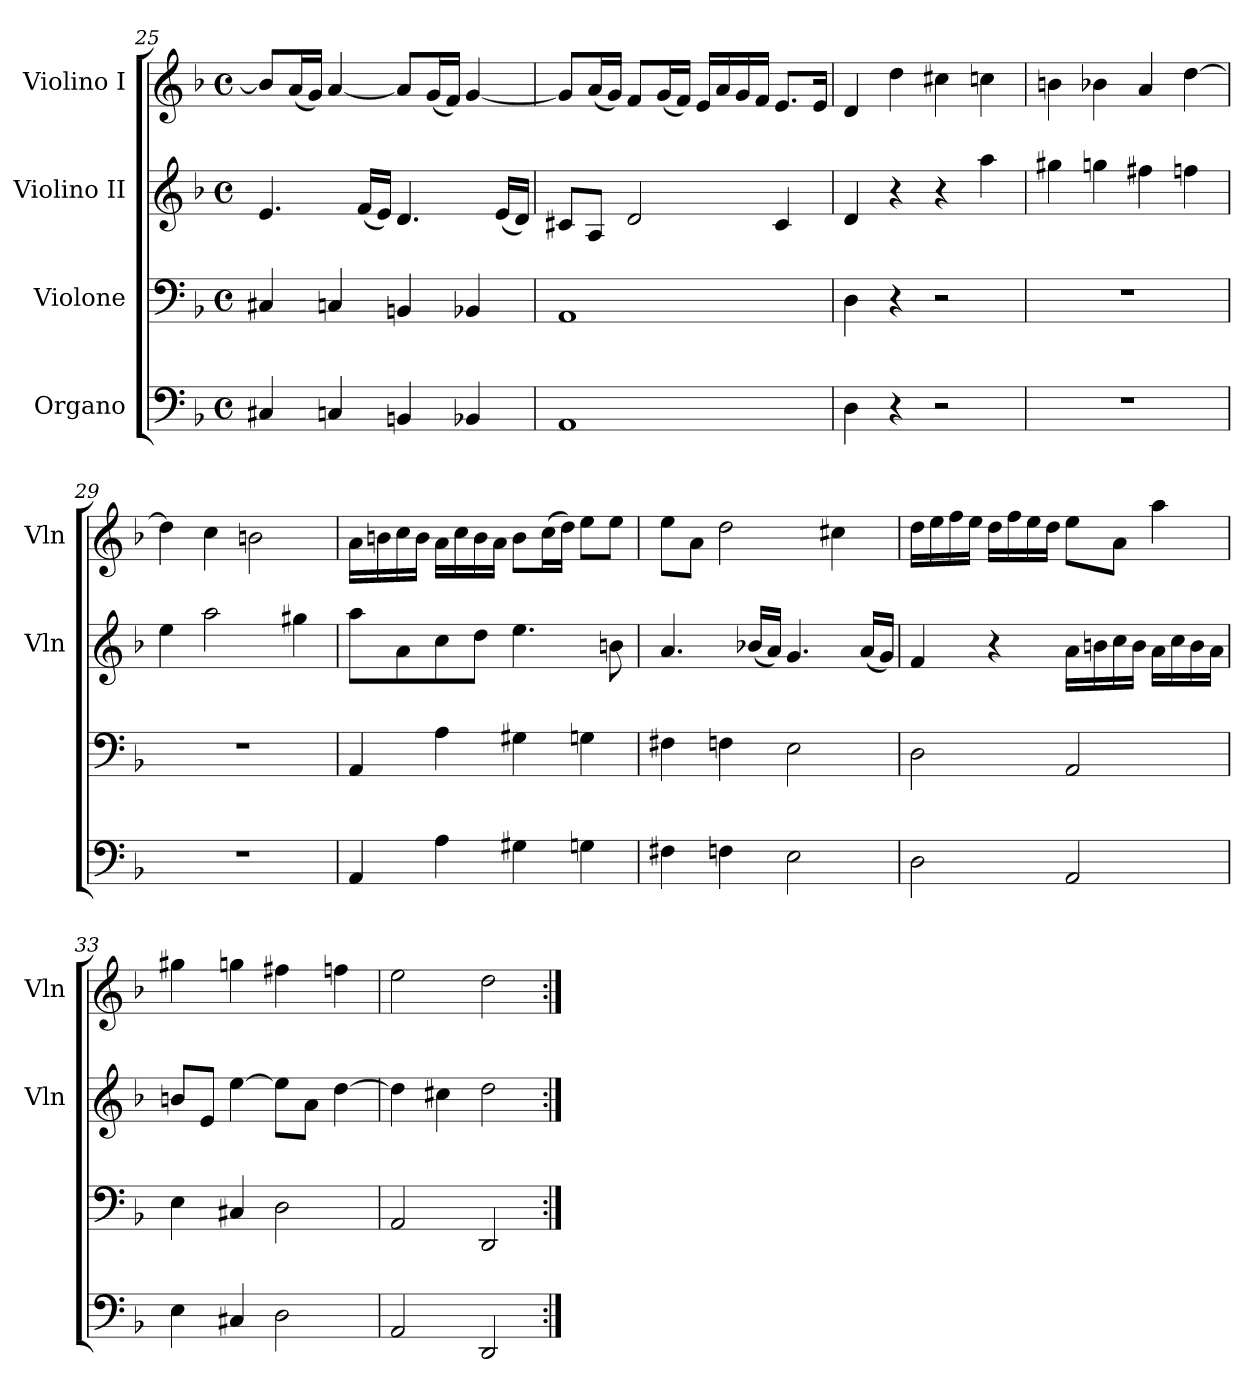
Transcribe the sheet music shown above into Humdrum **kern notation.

**kern	**kern	**kern	**kern
*part4	*part3	*part2	*part1
*staff4	*staff3	*staff2	*staff1
*I"Organo	*I"Violone	*I"Violino II	*I"Violino I
*	*	*I'Vln	*I'Vln
*clefF4	*clefF4	*clefG2	*clefG2
*k[b-]	*k[b-]	*k[b-]	*k[b-]
*d:	*d:	*d:	*d:
*M4/4	*M4/4	*M4/4	*M4/4
*met(c)	*met(c)	*met(c)	*met(c)
=25	=25	=25	=25
4C#X	4C#X	4.e	8b-L]
.	.	.	(16aL
.	.	.	16gJJ)
4Cn	4Cn	.	[4a
.	.	(16fLL	.
.	.	16eJJ)	.
4BBn	4BBn	4.d	8aL]
.	.	.	(16gL
.	.	.	16fJJ)
4BB-X	4BB-X	.	[4g
.	.	(16eLL	.
.	.	16dJJ)	.
=26	=26	=26	=26
1AA	1AA	8c#XL	8gL]
.	.	8AJ	(16aL
.	.	.	16gJJ)
.	.	2d	8fL
.	.	.	(16gL
.	.	.	16fJJ)
.	.	.	16eLL
.	.	.	16a
.	.	.	16g
.	.	.	16fJJ
.	.	4c#	8.eL
.	.	.	16eJk
=27	=27	=27	=27
4D	4D	4d	4d
4r	4r	4r	4dd
2r	2r	4r	4cc#X
.	.	4aa	4ccn
=28	=28	=28	=28
1r	1r	4gg#X	4bn
.	.	4ggn	4b-X
.	.	4ff#X	4a
.	.	4ffn	[4dd
=29	=29	=29	=29
1r	1r	4ee	4dd]
.	.	2aa	4cc
.	.	.	2bn
.	.	4gg#X	.
=30	=30	=30	=30
4AA	4AA	8aaL	16aLL
.	.	.	16bn
.	.	8a	16cc
.	.	.	16bJJ
4A	4A	8cc	16aLL
.	.	.	16cc
.	.	8ddJ	16b
.	.	.	16aJJ
4G#X	4G#X	4.ee	8bL
.	.	.	(16ccL
.	.	.	16ddJJ)
4Gn	4Gn	.	8eeL
.	.	8bn	8eeJ
=31	=31	=31	=31
4F#X	4F#X	4.a	8eeL
.	.	.	8aJ
4Fn	4Fn	.	2dd
.	.	(16b-XLL	.
.	.	16aJJ)	.
2E	2E	4.g	.
.	.	.	4cc#X
.	.	(16aLL	.
.	.	16gJJ)	.
=32	=32	=32	=32
2D	2D	4f	16ddLL
.	.	.	16ee
.	.	.	16ff
.	.	.	16eeJJ
.	.	4r	16ddLL
.	.	.	16ff
.	.	.	16ee
.	.	.	16ddJJ
2AA	2AA	16aLL	8eeL
.	.	16bn	.
.	.	16cc	8aJ
.	.	16bJJ	.
.	.	16aLL	4aa
.	.	16cc	.
.	.	16b	.
.	.	16aJJ	.
=33	=33	=33	=33
4E	4E	8bnL	4gg#X
.	.	8eJ	.
4C#X	4C#X	[4ee	4ggn
2D	2D	8eeL]	4ff#X
.	.	8aJ	.
.	.	[4dd	4ffn
=34	=34	=34	=34
2AA	2AA	4dd]	2ee
.	.	4cc#X	.
2DD	2DD	2dd	2dd
=:|!	=:|!	=:|!	=:|!
*-	*-	*-	*-
